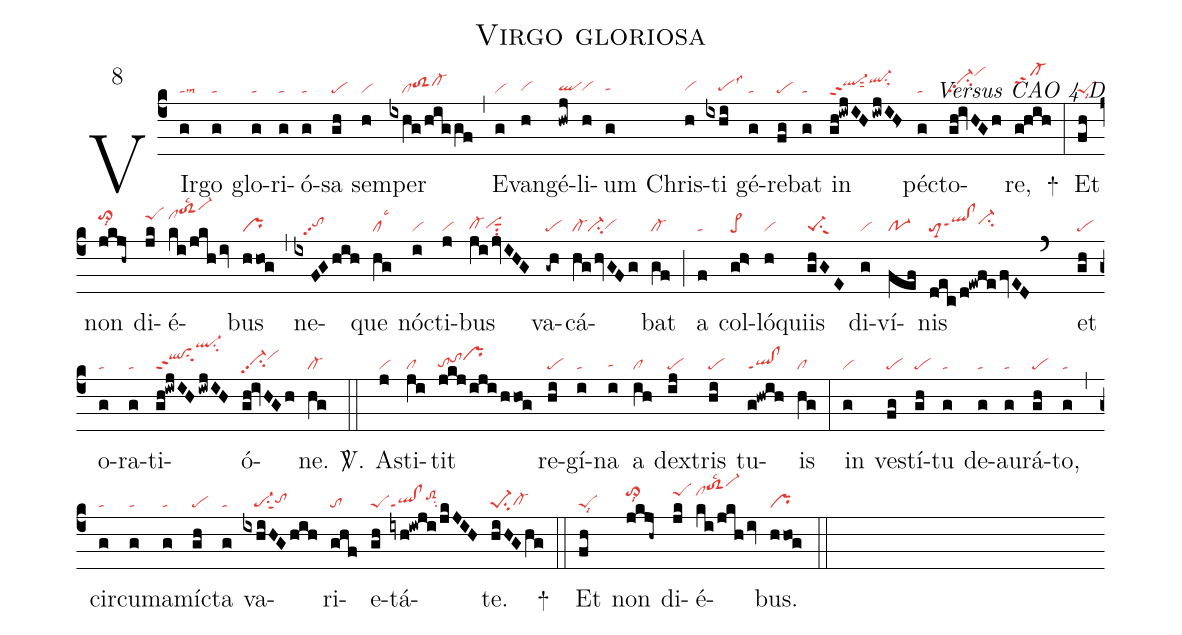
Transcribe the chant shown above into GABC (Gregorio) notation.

name: Virgo gloriosa;
commentary: Versus CAO 4 D;
mode: 8;
nabc-lines:1;
%%
(c4)
VIr(g|talsm3)go(g|ta) glo(g|ta)ri(g|ta)ó(g|ta)sa(gh|pe) sem(h|vi)per(ixhg/higgf|////cltoS2hhcl-hi) (,)
E(g|vi)van(h|vihg)gé(hwj|qlhg)li(h|vihg)um(g|tahg) Chris(h|vihg)ti(ixhi|////pehglss3) gé(g|ta)re(fg|pe)bat(g|ta) in(gh!iwjIHiwjIH>|ql-hippt2sut2ql-hjsu1sux1) péc(g|ta)to(gh!ivHGh|vi-hjpp2su2vihm)re,(g!hih|cl-hjppt2) +(:)
Et(fh|peSlsi8) non(jkjh~|to>hklsi8) di(jk|peShk)é(ki/jkh/iv|clhktoS2hmlsc2vi-hp)bus(hhog|pr) (,)
ne(ixFGhih|///tohhpp2)que(hg|cllsc3) nó(i|vi)cti(j|vi)bus(ji/jvIHG|cl-hgvihgsut1su2) va(-gh|pe)cá(hg/hvGFg|cl-ci-vihg)bat(gf|cl-) (;)
a(f|ta) col(gh>|pe>)ló(h|vi)quiis(ghGE|pe-1su1suw1) di(g|vi)ví(fef|po-1)nis(dec/d!ewfe/fvED`|toM3qlhh!clhhppt1ci-hi) et(gh|pe) o(g|ta)ra(g|ta)ti(gh!iwjIHiwjIH|qlhjppt2su2ql-hpsu2)ó(gh!ivHGh|vi-hhpp2su2vihj)ne.(hg|cl-) <sp>V/</sp>.(::)
A(j|vi)sti(ji|cl)tit(jkj/iji/hhog|tohgtohiprhj) re(hi|pe)gí(i|ta)na(i|tahg) a(ih|cl) dex(ij|pe)tris(hi|pe) tu(g!hwih|ql!clppt1)is(hg|cl) (:)
in(g|vi) ves(fg|pe)tí(gh|pe)tu(g|ta) de(g|ta)au(g|ta)rá(gh|pe)to,(g|ta) (,)
cir(g|ta)cum(g|ta)a(g|ta)míc(gh|pe)ta(g|ta) va(ixhiHGhih|///pe-su1sut1tohh)ri(ghf|to)e(gh|peS)tá(iyh!iwji/jkJIH|ql!clppt1toS2hisu2)te.(hiHGhg|pe-1su2cl-hg) +(::)
Et(fh|peSlsi8) non(jkjh~|to>hklsi8) di(jk|peShk)é(ki/jkh/iv|clhktoS2hmlsc2vi-hp)bus.(hhog|pr) (::)
